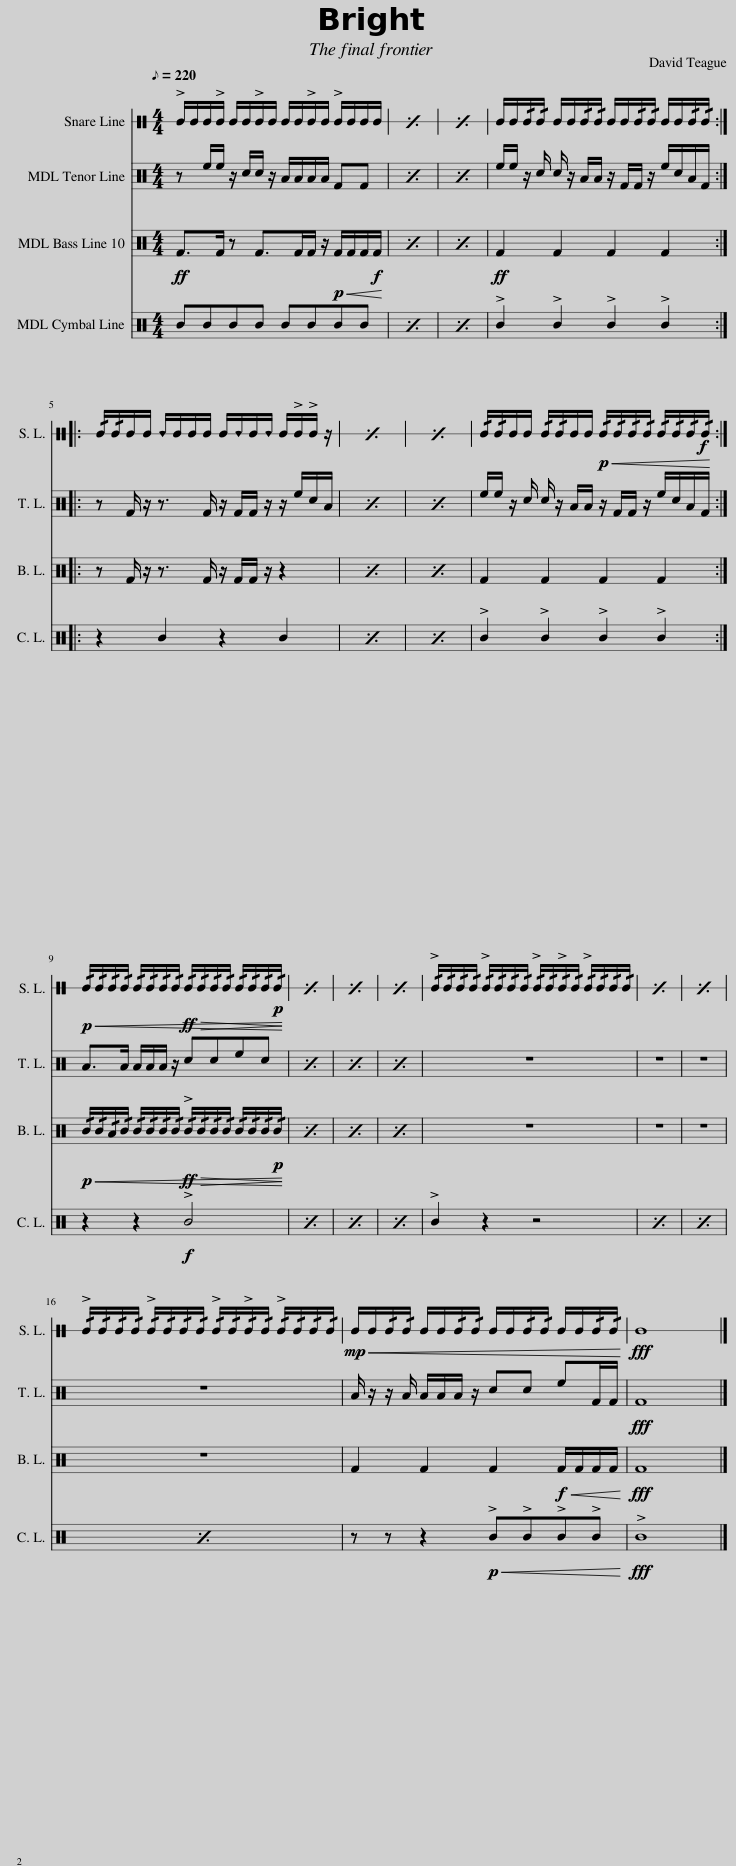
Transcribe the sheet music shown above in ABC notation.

X:1
%%score 1 2 3 4
L:1/8
Q:1/8=220
M:4/4
I:linebreak $
K:C
V:1 perc stafflines=1
K:none
V:2 perc
K:none
V:3 perc
K:none
V:4 perc
K:none
V:1
 !>!E/E/E/!>!E/ E/E/!>!E/E/ E/E/!>!E/E/ !>!E/E/E/E/ | x8 | x8 | E/E/!/!E/!/!E/ E/E/!/!E/!/!E/ E/E/!/!E/!/!E/ E/E/!/!E/!/!E/ ::$ !/!E/!/!E/E/E/ E/E/E/E/ E/E/E/E/ E/!>!E/!>!E/ z/ | %5
 x8 | x8 | !/!E/!/!E/E/E/ !/!E/!/!E/E/E/!p!!<(! !/!E/!/!E/!/!E/!/!E/ !/!E/!/!E/!/!E/!f!!/!E/!<)! :|$!p!!<(! !/!E/!/!E/!/!E/!/!E/ !/!E/!/!E/!/!E/!/!E/!ff! !/!E/!>(!!/!E/!/!E/!/!E/ !/!E/!/!E/!/!E/!p!!/!E/!<)!!>)! | x8 | %10
 x8 | x8 | !/!!>!E/!/!E/!/!E/!/!E/ !/!!>!E/!/!E/!/!E/!/!E/ !/!!>!E/!/!E/!/!!>!E/!/!E/ !/!!>!E/!/!E/!/!E/!/!E/ | x8 | x8 |$ %15
 !/!!>!E/!/!E/!/!E/!/!E/ !/!!>!E/!/!E/!/!E/!/!E/ !/!!>!E/!/!E/!/!!>!E/!/!E/ !/!!>!E/!/!E/!/!E/!/!E/ |!mp!!<(! E/E/!/!E/!/!E/ E/E/!/!E/!/!E/ E/E/!/!E/!/!E/ E/E/!/!E/!/!E/!<)! |!fff! E8 |] %18
V:2
 z e/e/ z/ c/c/ z/ A/A/A/A/ FF | x8 | x8 | e/e/ z/ c/ c/ z/ A/A/ z/ F/F/ z/ e/c/A/F/ ::$ z F/ z/ z3/2 F/ z/ F/F/ z/ z/ e/c/A/ | %5
 x8 | x8 | e/e/ z/ c/ c/ z/ A/A/ z/ F/F/ z/ e/c/A/F/ :|$ A>A A/A/A/ z/ ccec | x8 | %10
 x8 | x8 | z8 | z8 | z8 |$ %15
 z8 | A/ z/ z/ A/ A/A/A/ z/ cc eF/F/ |!fff! F8 |] %18
V:3
!ff! F>F z F>FF/ z/!p!!<(! F/F/F/!f!F/!<)! | x8 | x8 |!ff! F2 F2 F2 F2 ::$ z F/ z/ z3/2 F/ z/ F/F/ z/ z2 | %5
 x8 | x8 | F2 F2 F2 F2 :|$!p!!<(! !/!B/!/!B/!/!A/!/!B/ !/!B/!/!B/!/!B/!/!B/!ff! !/!!>!B/!>(!!/!B/!/!B/!/!B/ !/!B/!/!B/!/!B/!p!!/!B/!<)!!>)! | x8 | %10
 x8 | x8 | z8 | z8 | z8 |$ %15
 z8 | F2 F2 F2!f!!<(! F/F/F/F/!<)! |!fff! F8 |] %18
V:4
 BBBB BBBB | x8 | x8 | !>!B2 !>!B2 !>!B2 !>!B2 ::$ z2 B2 z2 B2 | %5
 x8 | x8 | !>!B2 !>!B2 !>!B2 !>!B2 :|$ z2 z2!f! !>!B4 | x8 | %10
 x8 | x8 | !>!B2 z2 z4 | x8 | x8 |$ %15
 x8 | z z z2!p!!<(! !>!B!>!B!>!B!>!B!<)! |!fff! !>!B8 |] %18
